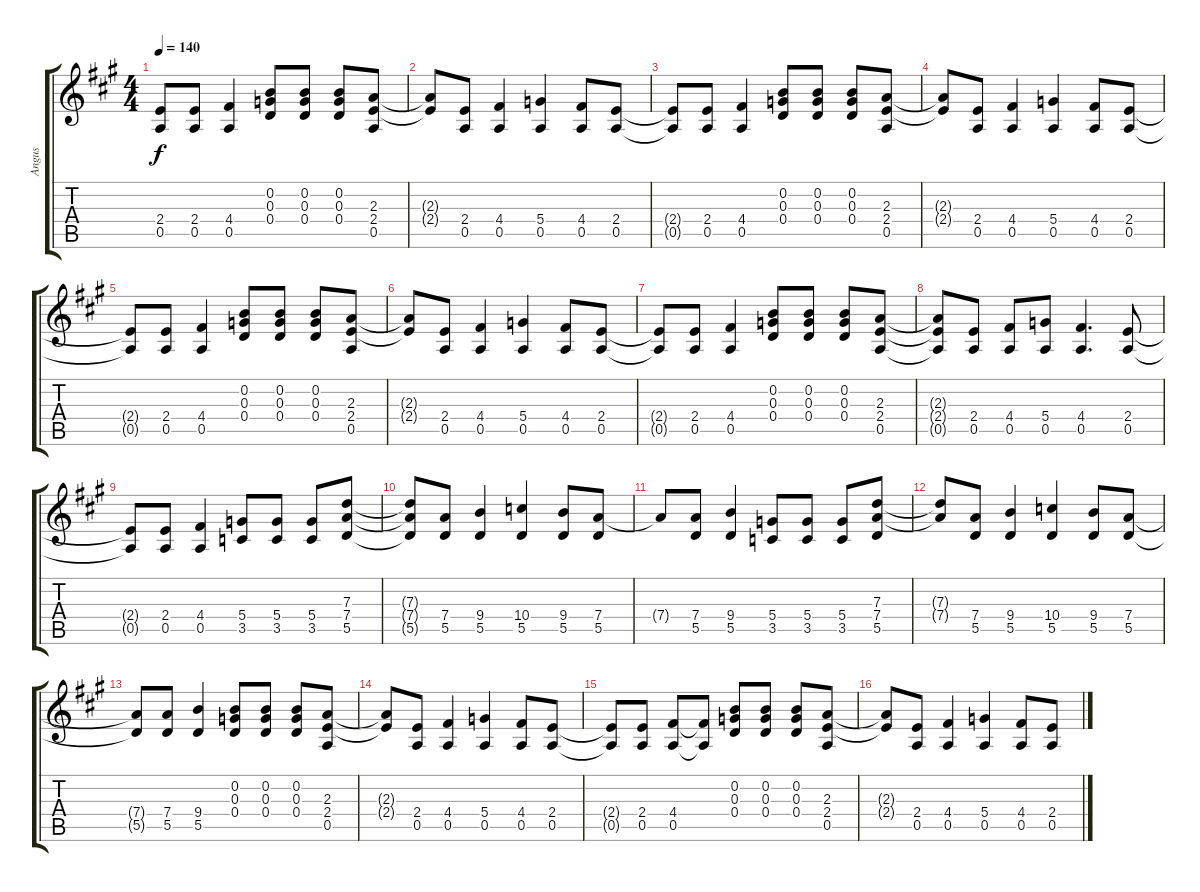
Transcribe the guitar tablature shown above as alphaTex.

\track ("Angus" "Angus") {instrument overdrivenguitar}
\staff {score tabs}
\tuning (E4 B3 G3 D3 A2 E2) {hide}
\ts (4 4)
\tempo 140
\clef g2
\ks a
(2.4{t} 0.5{t}).8{dy f} (2.4 0.5).8 (4.4 0.5).4 (0.2 0.3 0.4).8 (0.2 0.3 0.4).8 (0.2 0.3 0.4).8 (2.3 2.4 0.5).8 |
(2.3{t} 2.4{t}).8 (2.4 0.5).8 (4.4 0.5).4 (5.4 0.5).4 (4.4 0.5).8 (2.4 0.5).8 |
(2.4{t} 0.5{t}).8 (2.4 0.5).8 (4.4 0.5).4 (0.2 0.3 0.4).8 (0.2 0.3 0.4).8 (0.2 0.3 0.4).8 (2.3 2.4 0.5).8 |
(2.3{t} 2.4{t}).8 (2.4 0.5).8 (4.4 0.5).4 (5.4 0.5).4 (4.4 0.5).8 (2.4 0.5).8 |
(2.4{t} 0.5{t}).8 (2.4 0.5).8 (4.4 0.5).4 (0.2 0.3 0.4).8 (0.2 0.3 0.4).8 (0.2 0.3 0.4).8 (2.3 2.4 0.5).8 |
(2.3{t} 2.4{t}).8 (2.4 0.5).8 (4.4 0.5).4 (5.4 0.5).4 (4.4 0.5).8 (2.4 0.5).8 |
(2.4{t} 0.5{t}).8 (2.4 0.5).8 (4.4 0.5).4 (0.2 0.3 0.4).8 (0.2 0.3 0.4).8 (0.2 0.3 0.4).8 (2.3 2.4 0.5).8 |
(2.3{t} 2.4{t} 0.5{t}).8 (2.4 0.5).8 (4.4 0.5).8 (5.4 0.5).8 (4.4 0.5).4{d} (2.4 0.5).8 |
(2.4{t} 0.5{t}).8 (2.4 0.5).8 (4.4 0.5).4 (5.4 3.5).8 (5.4 3.5).8 (5.4 3.5).8 (7.3 7.4 5.5).8 |
(7.3{t} 7.4{t} 5.5{t}).8 (7.4 5.5).8 (9.4 5.5).4 (10.4 5.5).4 (9.4 5.5).8 (7.4 5.5).8 |
7.4{t}.8 (7.4 5.5).8 (9.4 5.5).4 (5.4 3.5).8 (5.4 3.5).8 (5.4 3.5).8 (7.3 7.4 5.5).8 |
(7.3{t} 7.4{t}).8 (7.4 5.5).8 (9.4 5.5).4 (10.4 5.5).4 (9.4 5.5).8 (7.4 5.5).8 |
(7.4{t} 5.5{t}).8 (7.4 5.5).8 (9.4 5.5).4 (0.2 0.3 0.4).8 (0.2 0.3 0.4).8 (0.2 0.3 0.4).8 (2.3 2.4 0.5).8 |
(2.3{t} 2.4{t}).8 (2.4 0.5).8 (4.4 0.5).4 (5.4 0.5).4 (4.4 0.5).8 (2.4 0.5).8 |
(2.4{t} 0.5{t}).8 (2.4 0.5).8 (4.4 0.5).8 (4.4{t} 0.5{t}).8 (0.2 0.3 0.4).8 (0.2 0.3 0.4).8 (0.2 0.3 0.4).8 (2.3 2.4 0.5).8 |
(2.3{t} 2.4{t}).8 (2.4 0.5).8 (4.4 0.5).4 (5.4 0.5).4 (4.4 0.5).8 (2.4 0.5).8
